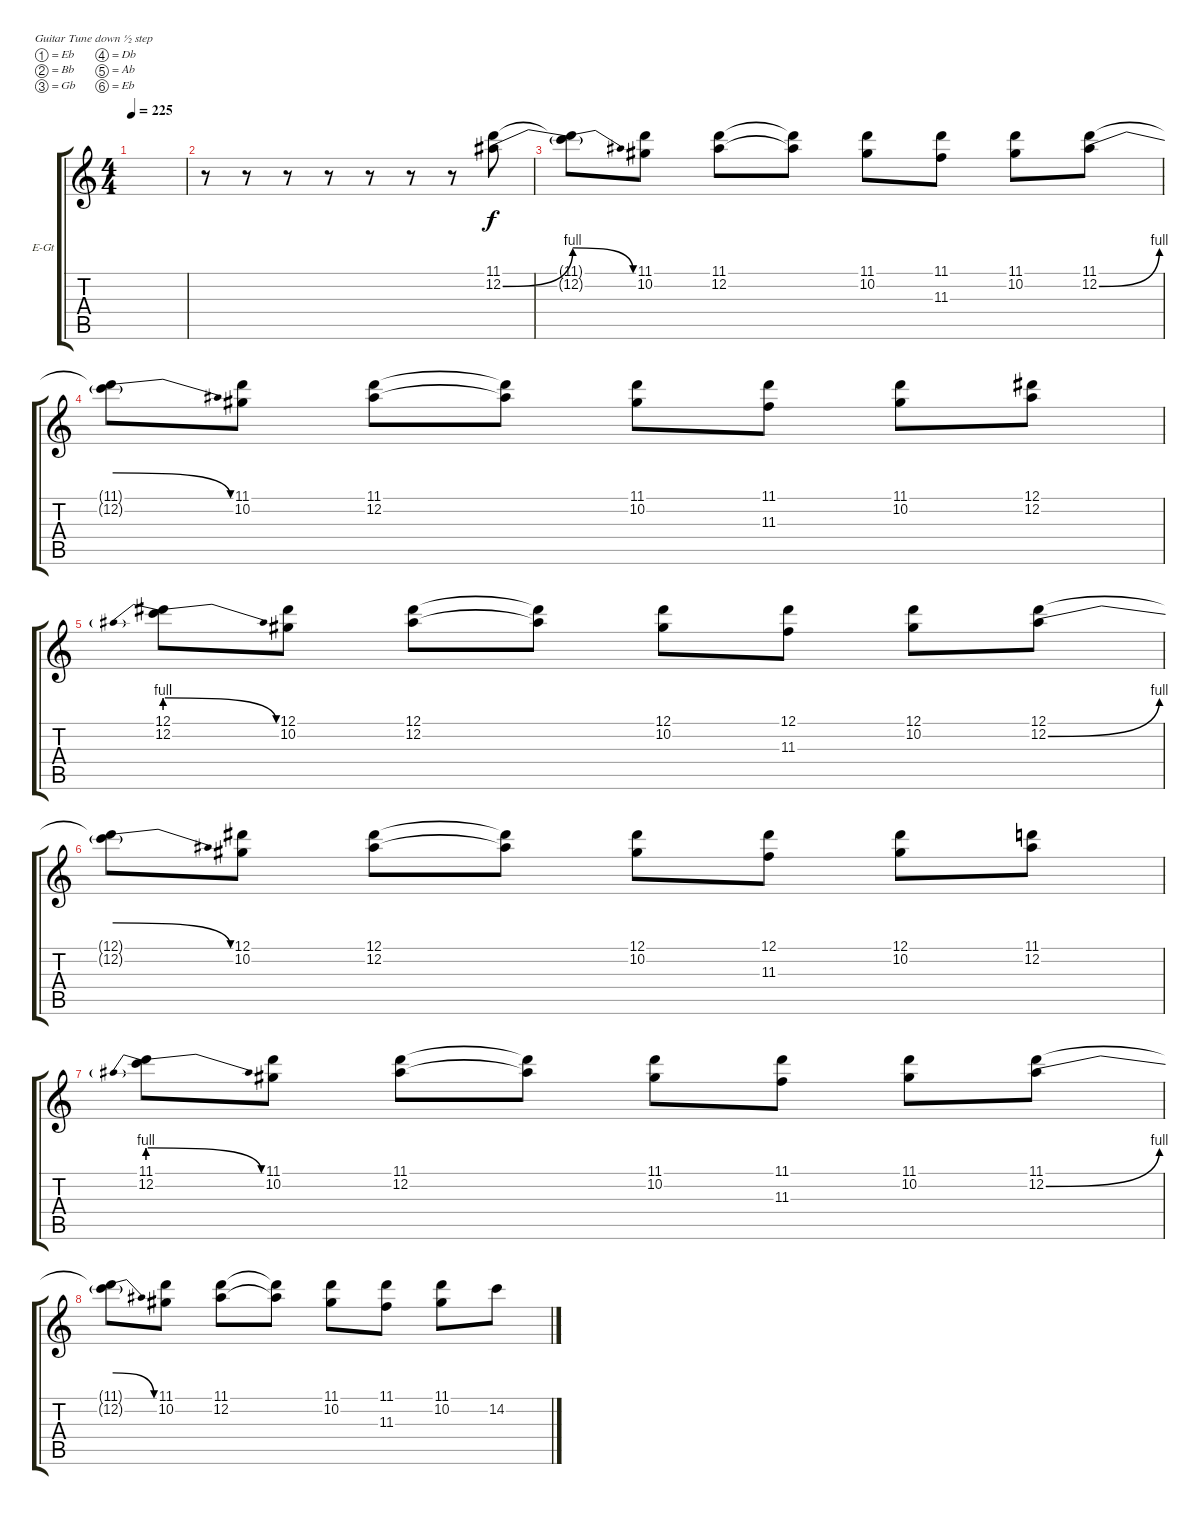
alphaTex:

\bracketExtendMode groupsimilarinstruments
\firstSystemTrackNameOrientation horizontal
\otherSystemsTrackNameOrientation horizontal
\track ("solo" "E-Gt") {instrument distortionguitar}
\staff {score tabs}
\tuning (Eb4 Bb3 Gb3 Db3 Ab2 Eb2)
\ts (4 4)
\tempo 225
\clef g2
\ks c
|
r.8 r.8 r.8 r.8 r.8 r.8 r.8 (11.1 12.2{be (bend 0 0 15 4)}).8 |
(11.1{t} 12.2{be (release 0 4 15 0) t}).8 (11.1 10.2).8 (11.1 12.2).8 (11.1{t} 12.2{t}).8 (11.1 10.2).8 (11.1 11.3).8 (11.1 10.2).8 (11.1 12.2{be (bend 0 0 15 4)}).8 |
(11.1{t} 12.2{be (release 0 4 15 0) t}).8 (11.1 10.2).8 (11.1 12.2).8 (11.1{t} 12.2{t}).8 (11.1 10.2).8 (11.1 11.3).8 (11.1 10.2).8 (12.1 12.2).8 |
(12.1 12.2{be (prebendrelease 0 4 15 0)}).8 (12.1 10.2).8 (12.1 12.2).8 (12.1{t} 12.2{t}).8 (12.1 10.2).8 (12.1 11.3).8 (12.1 10.2).8 (12.1 12.2{be (bend 0 0 15 4)}).8 |
(12.1{t} 12.2{be (release 0 4 15 0) t}).8 (12.1 10.2).8 (12.1 12.2).8 (12.1{t} 12.2{t}).8 (12.1 10.2).8 (12.1 11.3).8 (12.1 10.2).8 (11.1 12.2).8 |
(11.1 12.2{be (prebendrelease 0 4 15 0)}).8 (11.1 10.2).8 (11.1 12.2).8 (11.1{t} 12.2{t}).8 (11.1 10.2).8 (11.1 11.3).8 (11.1 10.2).8 (11.1 12.2{be (bend 0 0 15 4)}).8 |
(11.1{t} 12.2{be (release 0 4 15 0) t}).8 (11.1 10.2).8 (11.1 12.2).8 (11.1{t} 12.2{t}).8 (11.1 10.2).8 (11.1 11.3).8 (11.1 10.2).8 14.2.8
